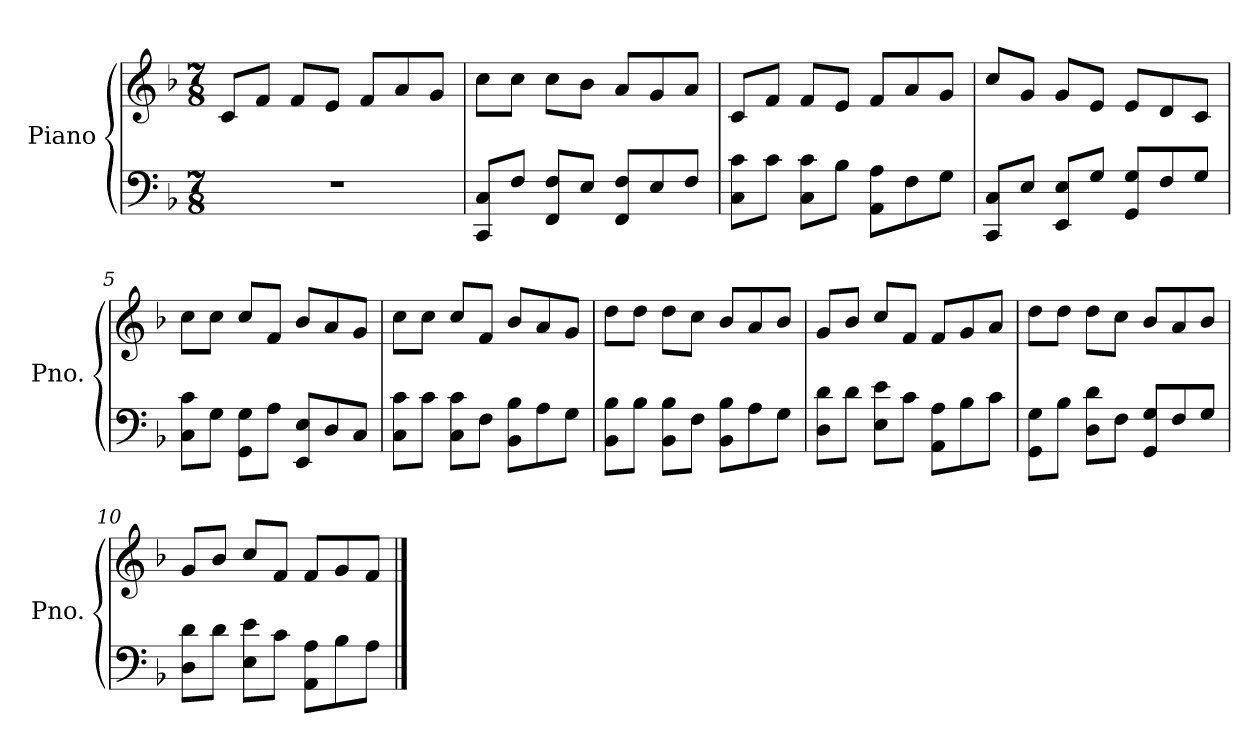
**kern	**kern
*part1	*part1
*staff2	*staff1
*I"Piano	*
*I'Pno.	*
*clefF4	*clefG2
*k[b-]	*k[b-]
*M7/8	*M7/8
=1	=1
2..r	8c/L
.	8f/J
.	8f/L
.	8e/J
.	8f/L
.	8a/
.	8g/J
=2	=2
8CC/ 8C/L	8cc\L
8F/J	8cc\J
8FF/ 8F/L	8cc\L
8E/J	8b-\J
8FF/ 8F/L	8a/L
8E/	8g/
8F/J	8a/J
=3	=3
8C\ 8c\L	8c/L
8c\J	8f/J
8C\ 8c\L	8f/L
8B-\J	8e/J
8AA\ 8A\L	8f/L
8F\	8a/
8G\J	8g/J
=4	=4
8CC/ 8C/L	8cc/L
8E/J	8g/J
8EE/ 8E/L	8g/L
8G/J	8e/J
8GG/ 8G/L	8e/L
8F/	8d/
8G/J	8c/J
=5	=5
8C\ 8c\L	8cc\L
8G\J	8cc\J
8GG\ 8G\L	8cc/L
8A\J	8f/J
8EE/ 8E/L	8b-/L
8D/	8a/
8C/J	8g/J
=6	=6
8C\ 8c\L	8cc\L
8c\J	8cc\J
8C\ 8c\L	8cc/L
8F\J	8f/J
8BB-\ 8B-\L	8b-/L
8A\	8a/
8G\J	8g/J
!!LO:LB:g=z
=7	=7
8BB-\ 8B-\L	8dd\L
8B-\J	8dd\J
8BB-\ 8B-\L	8dd\L
8F\J	8cc\J
8BB-\ 8B-\L	8b-/L
8A\	8a/
8G\J	8b-/J
=8	=8
8D\ 8d\L	8g/L
8d\J	8b-/J
8E\ 8e\L	8cc/L
8c\J	8f/J
8AA\ 8A\L	8f/L
8B-\	8g/
8c\J	8a/J
=9	=9
8GG\ 8G\L	8dd\L
8B-\J	8dd\J
8D\ 8d\L	8dd\L
8F\J	8cc\J
8GG/ 8G/L	8b-/L
8F/	8a/
8G/J	8b-/J
=10	=10
8D\ 8d\L	8g/L
8d\J	8b-/J
8E\ 8e\L	8cc/L
8c\J	8f/J
8AA\ 8A\L	8f/L
8B-\	8g/
8A\J	8f/J
==	==
*-	*-
